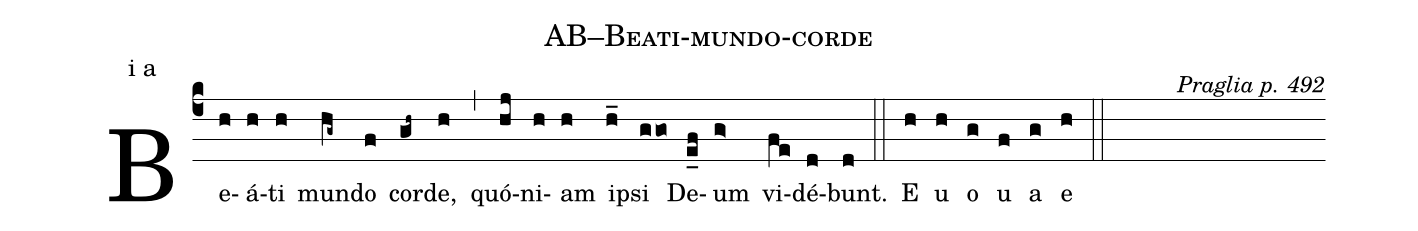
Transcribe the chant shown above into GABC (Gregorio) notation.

name: AB--Beati-mundo-corde;
commentary: Praglia p. 492;
annotation: i a;
%%
(c4) Be(h)á(h)ti(h) mun(hg~)do(f) cor(gh~)de,(h) (,) quó(hj)ni(h)am(h) i(h_)psi(ggo) De(e_f)um(g>) vi(fe)dé(d)bunt.(d) (::) E(h) u(h) o(g) u(f) a(g) e(h) (::)
